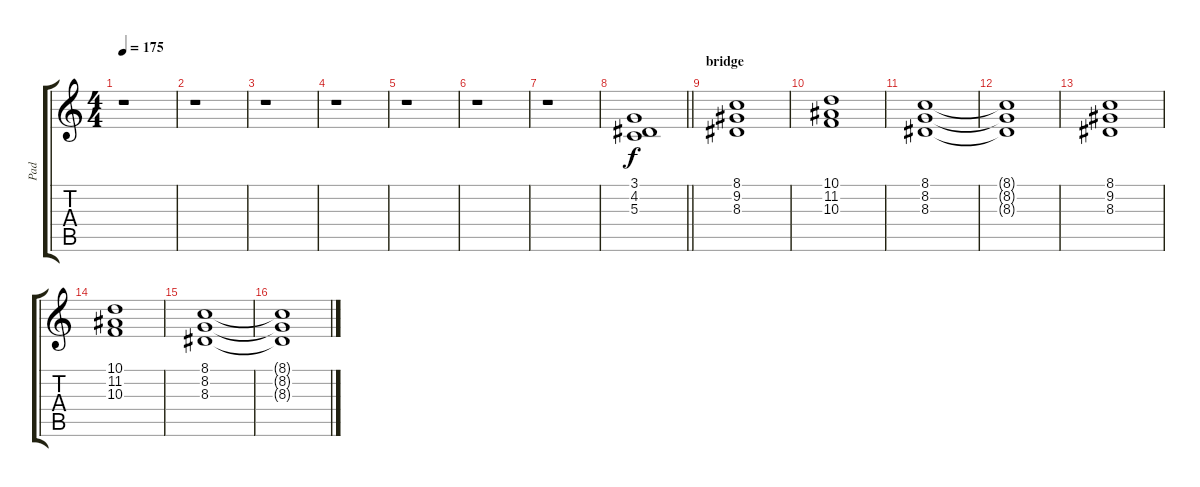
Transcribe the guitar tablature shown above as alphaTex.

\track ("Pad" "Pad") {instrument pad2warm}
\staff {score tabs}
\tuning (E4 B3 G3 D3 A2 E2) {hide}
\ts (4 4)
\tempo 175
\clef g2
\ks c
r.1{dy f} |
r.1 |
r.1 |
r.1 |
r.1 |
r.1 |
r.1 |
\barLineRight lightlight
(3.1 4.2 5.3).1 |
\section ("" "bridge")
(8.1 9.2 8.3).1 |
(10.1 11.2 10.3).1 |
(8.1 8.2 8.3).1 |
(8.1{t} 8.2{t} 8.3{t}).1 |
(8.1 9.2 8.3).1 |
(10.1 11.2 10.3).1 |
(8.1 8.2 8.3).1 |
(8.1{t} 8.2{t} 8.3{t}).1
